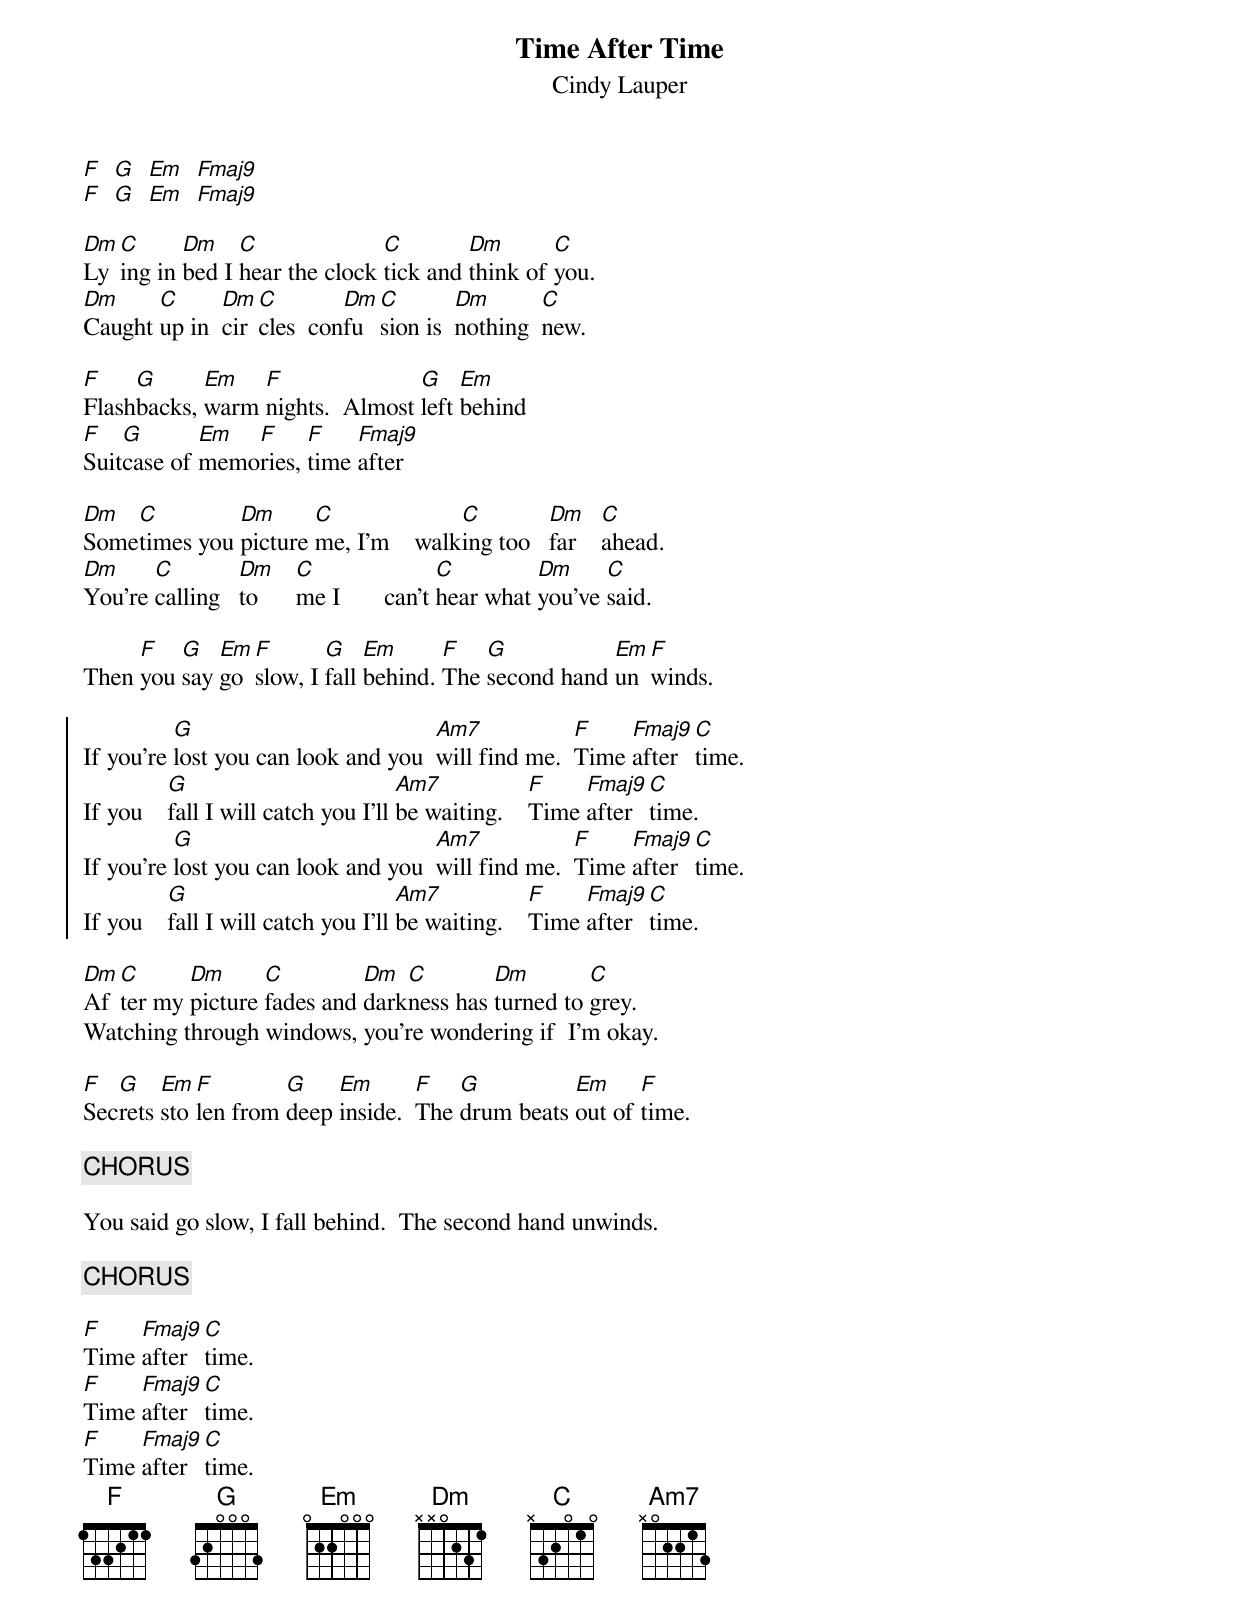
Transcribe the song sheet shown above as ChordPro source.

{t: Time After Time}
{st: Cindy Lauper}

[F]  [G]  [Em]  [Fmaj9]
[F]  [G]  [Em]  [Fmaj9]

[Dm]Ly[C]ing in [Dm]bed I [C]hear the clock [C]tick and [Dm]think of [C]you.
[Dm]Caught [C]up in  [Dm]cir[C]cles  con[Dm]fu[C]sion is  [Dm]nothing  [C]new.

[F]Flash[G]backs, [Em]warm [F]nights.  Almost [G]left [Em]behind
[F]Suit[G]case of [Em]memo[F]ries, [F]time [Fmaj9]after

[Dm]Some[C]times you [Dm]picture [C]me, I'm    walk[C]ing too   [Dm]far    [C]ahead.
[Dm]You're [C]calling   [Dm]to      [C]me I       can't [C]hear what [Dm]you've [C]said.

Then [F]you [G]say [Em]go [F]slow, I [G]fall [Em]behind. [F]The [G]second hand [Em]un[F]winds.

{soc}
If you're [G]lost you can look and you  [Am7]will find me.  [F]Time [Fmaj9]after [C]time.
If you    [G]fall I will catch you I'll [Am7]be waiting.    [F]Time [Fmaj9]after [C]time.
If you're [G]lost you can look and you  [Am7]will find me.  [F]Time [Fmaj9]after [C]time.
If you    [G]fall I will catch you I'll [Am7]be waiting.    [F]Time [Fmaj9]after [C]time.
{eoc}

[Dm]Af[C]ter my [Dm]picture [C]fades and [Dm]dark[C]ness has [Dm]turned to [C]grey.
Watching through windows, you're wondering if  I'm okay.

[F]Sec[G]rets [Em]sto[F]len from [G]deep [Em]inside.  [F]The [G]drum beats [Em]out of [F]time.

{c: CHORUS}

You said go slow, I fall behind.  The second hand unwinds.

{c: CHORUS}

[F]Time [Fmaj9]after [C]time.
[F]Time [Fmaj9]after [C]time.
[F]Time [Fmaj9]after [C]time.
